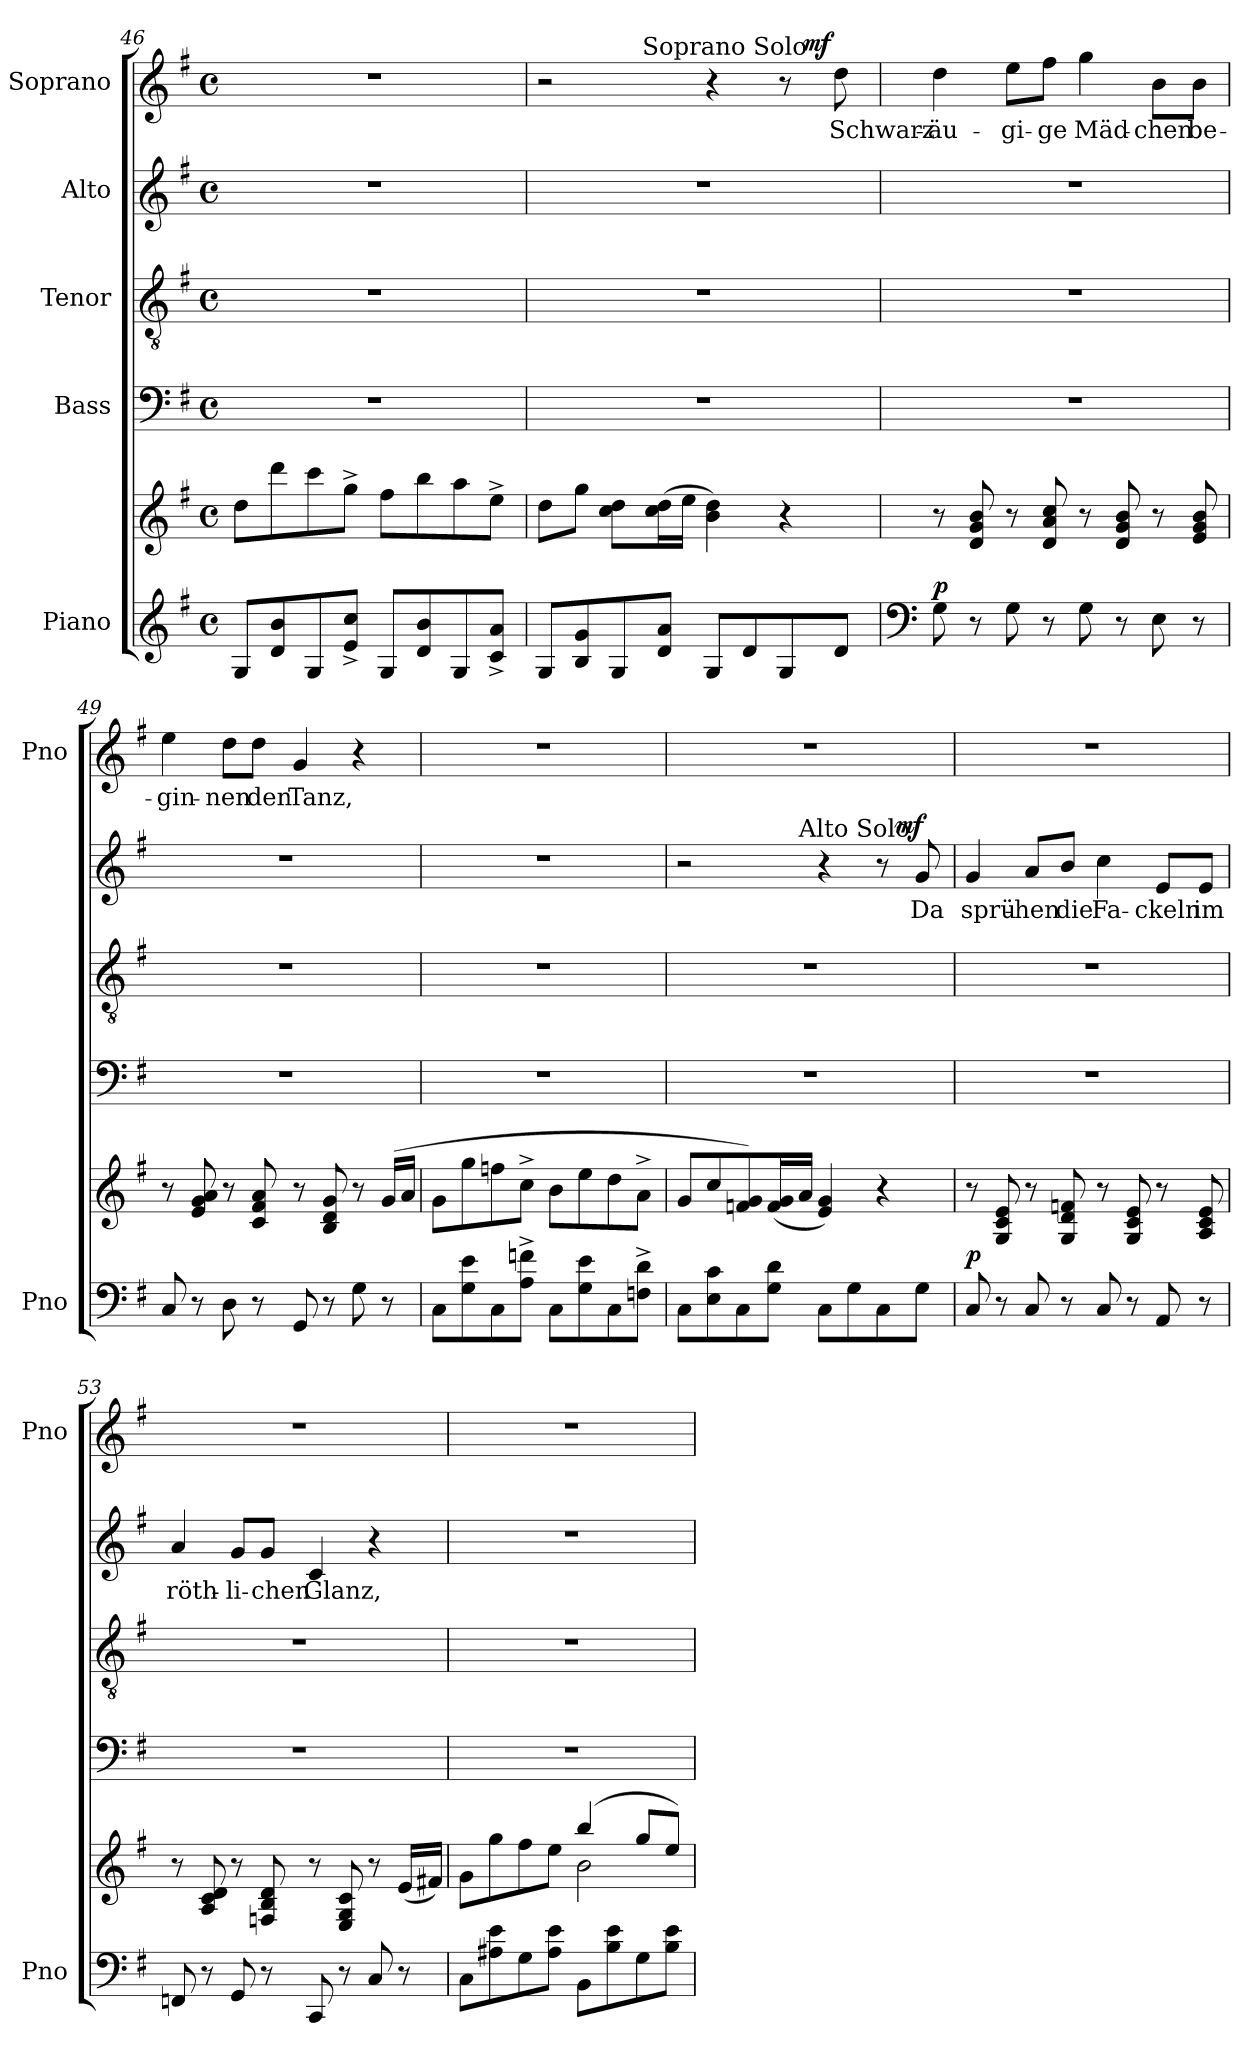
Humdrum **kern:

**kern	**kern	**dynam	**kern	**kern	**kern	**text	**dynam	**kern	**text	**dynam
*part5	*part5	*part5	*part4	*part3	*part2	*part2	*part2	*part1	*part1	*part1
*staff6	*staff5	*staff5/6	*staff4	*staff3	*staff2	*staff2	*staff2	*staff1	*staff1	*staff1
*I"Piano	*	*	*I"Bass	*I"Tenor	*I"Alto	*	*	*I"Soprano	*	*
*I'Pno	*	*	*	*	*	*	*	*I'Pno	*	*
*clefG2	*clefG2	*	*clefF4	*clefGv2	*clefG2	*	*	*clefG2	*	*
*k[f#]	*k[f#]	*	*k[f#]	*k[f#]	*k[f#]	*	*	*k[f#]	*	*
*e:	*e:	*	*e:	*e:	*e:	*	*	*e:	*	*
*M4/4	*M4/4	*	*M4/4	*M4/4	*M4/4	*	*	*M4/4	*	*
*met(c)	*met(c)	*	*met(c)	*met(c)	*met(c)	*	*	*met(c)	*	*
=46	=46	=46	=46	=46	=46	=46	=46	=46	=46	=46
8G/L	8dd\L	.	1r	1r	1r	.	.	1r	.	.
8d/ 8b/	8ddd\	.	.	.	.	.	.	.	.	.
8G/	8ccc\	.	.	.	.	.	.	.	.	.
8e/^> 8cc/^>J	8gg^>\J	.	.	.	.	.	.	.	.	.
8G/L	8ff#\L	.	.	.	.	.	.	.	.	.
8d/ 8b/	8bb\	.	.	.	.	.	.	.	.	.
8G/	8aa\	.	.	.	.	.	.	.	.	.
8c/^> 8a/^>J	8ee^>\J	.	.	.	.	.	.	.	.	.
!!LO:PB:g=z
=47	=47	=47	=47	=47	=47	=47	=47	=47	=47	=47
*	*	*	*	*	*	*	*	*^	*	*
*	*	*	*	*	*	*	*	*	*^	*	*
8G/L	8dd\L	.	1r	1r	1r	.	.	2r	2ryy	4ryy	.	.
8B/ 8g/	8gg\J	.	.	.	.	.	.	.	.	.	.	.
8G/	8cc\ 8dd\L	.	.	.	.	.	.	.	.	16.ryy	.	.
!	!	!	!	!	!	!	!	!	!	!LO:TX:a:t=Soprano Solo	!	!
.	.	.	.	.	.	.	.	.	.	2ryy	.	.
8d/ 8a/J	(16cc\ 16dd\L	.	.	.	.	.	.	.	.	.	.	.
.	16ee\JJ	.	.	.	.	.	.	.	.	.	.	.
8G/L	4b\ 4dd\)	.	.	.	.	.	.	4r	4ryy	.	.	.
8d/	.	.	.	.	.	.	.	.	.	.	.	.
8G/	4r	.	.	.	.	.	.	8r	16ryy	.	.	.
!	!	!	!	!	!	!	!	!	!	!	!	!LO:DY:a
.	.	.	.	.	.	.	.	.	8.ryy	.	.	mf
.	.	.	.	.	.	.	.	.	.	8ryy	.	.
8d/J	.	.	.	.	.	.	.	8dd\	.	.	Schwarz-	.
.	.	.	.	.	.	.	.	.	.	32ryy	.	.
*	*	*	*	*	*	*	*	*v	*v	*v	*	*
=48	=48	=48	=48	=48	=48	=48	=48	=48	=48	=48
*clefF4	*	*	*	*	*	*	*	*	*	*
*	*	*	*	*	*	*	*	*^	*	*
*	*	*	*	*	*	*	*	*	*^	*	*
!	!	!LO:DY:a=2	!	!	!	!	!	!	!	!	!	!
*	*	*	*	*	*	*	*	*v	*v	*v	*	*
8G\	8r	p	1r	1r	1r	.	.	4dd\	-äu-	.
8r	8d/ 8g/ 8b/	.	.	.	.	.	.	.	.	.
8G\	8r	.	.	.	.	.	.	8ee\L	-gi-	.
8r	8d/ 8a/ 8cc/	.	.	.	.	.	.	8ff#\J	-ge	.
8G\	8r	.	.	.	.	.	.	4gg\	Mäd-	.
8r	8d/ 8g/ 8b/	.	.	.	.	.	.	.	.	.
8E\	8r	.	.	.	.	.	.	8b\L	-chen	.
8r	8e/ 8g/ 8b/	.	.	.	.	.	.	8b\J	be-	.
=49	=49	=49	=49	=49	=49	=49	=49	=49	=49	=49
8C/	8r	.	1r	1r	1r	.	.	4ee\	-gin-	.
8r	8e/ 8g/ 8a/	.	.	.	.	.	.	.	.	.
8D\	8r	.	.	.	.	.	.	8dd\L	-nen	.
8r	8c/ 8f#/ 8a/	.	.	.	.	.	.	8dd\J	den	.
8GG/	8r	.	.	.	.	.	.	4g/	Tanz,	.
8r	8B/ 8d/ 8g/	.	.	.	.	.	.	.	.	.
8G\	8r	.	.	.	.	.	.	4r	.	.
8r	(16g/LL	.	.	.	.	.	.	.	.	.
.	16a/JJ	.	.	.	.	.	.	.	.	.
=50	=50	=50	=50	=50	=50	=50	=50	=50	=50	=50
8C\L	8g\L	.	1r	1r	1r	.	.	1r	.	.
8G\ 8e\	8gg\	.	.	.	.	.	.	.	.	.
8C\	8ffn\	.	.	.	.	.	.	.	.	.
8A\^> 8fn\^>J	8cc^>\J	.	.	.	.	.	.	.	.	.
8C\L	8b\L	.	.	.	.	.	.	.	.	.
8G\ 8e\	8ee\	.	.	.	.	.	.	.	.	.
8C\	8dd\	.	.	.	.	.	.	.	.	.
8Fn\^> 8d\^>J	8a^>\J	.	.	.	.	.	.	.	.	.
!!LO:LB:g=z
=51	=51	=51	=51	=51	=51	=51	=51	=51	=51	=51
*	*	*	*	*	*^	*	*	*	*	*
*	*	*	*	*	*	*^	*	*	*	*	*
8C\L	8g/L	.	1r	1r	2r	2ryy	4..ryy	.	.	1r	.	.
8E\ 8c\	8cc/	.	.	.	.	.	.	.	.	.	.	.
8C\	8fn/ 8g/)	.	.	.	.	.	.	.	.	.	.	.
8G\ 8d\J	(16f/ 16g/L	.	.	.	.	.	.	.	.	.	.	.
!	!	!	!	!	!	!	!LO:TX:a:t=Alto Solo	!	!	!	!	!
.	16a/JJ	.	.	.	.	.	2ryy	.	.	.	.	.
8C\L	4e/ 4g/)	.	.	.	4r	4ryy	.	.	.	.	.	.
8G\	.	.	.	.	.	.	.	.	.	.	.	.
8C\	4r	.	.	.	8r	16ryy	.	.	.	.	.	.
!	!	!	!	!	!	!	!	!	!LO:DY:a	!	!	!
.	.	.	.	.	.	8.ryy	.	.	mf	.	.	.
8G\J	.	.	.	.	8g/	.	.	Da	.	.	.	.
.	.	.	.	.	.	.	16ryy	.	.	.	.	.
=52	=52	=52	=52	=52	=52	=52	=52	=52	=52	=52	=52	=52
!	!	!LO:DY:a=2	!	!	!	!	!	!	!	!	!	!
*	*	*	*	*	*v	*v	*v	*	*	*	*	*
8C/	8r	p	1r	1r	4g/	sprü-	.	1r	.	.
8r	8G/ 8c/ 8e/	.	.	.	.	.	.	.	.	.
8C/	8r	.	.	.	8a/L	-hen	.	.	.	.
8r	8G/ 8d/ 8fn/	.	.	.	8b/J	die	.	.	.	.
8C/	8r	.	.	.	4cc\	Fa-	.	.	.	.
8r	8G/ 8c/ 8e/	.	.	.	.	.	.	.	.	.
8AA/	8r	.	.	.	8e/L	-ckeln	.	.	.	.
8r	8A/ 8c/ 8e/	.	.	.	8e/J	im	.	.	.	.
=53	=53	=53	=53	=53	=53	=53	=53	=53	=53	=53
8FFn/	8r	.	1r	1r	4a/	röth-	.	1r	.	.
8r	8A/ 8c/ 8d/	.	.	.	.	.	.	.	.	.
8GG/	8r	.	.	.	8g/L	-li-	.	.	.	.
8r	8Fn/ 8B/ 8d/	.	.	.	8g/J	-chen	.	.	.	.
8CC/	8r	.	.	.	4c/	Glanz,	.	.	.	.
8r	8E/ 8G/ 8c/	.	.	.	.	.	.	.	.	.
8C/	8r	.	.	.	4r	.	.	.	.	.
8r	(16e/LL	.	.	.	.	.	.	.	.	.
.	16f#X/JJ)	.	.	.	.	.	.	.	.	.
=54	=54	=54	=54	=54	=54	=54	=54	=54	=54	=54
*	*^	*	*	*	*	*	*	*	*	*
8C\L	8g\L	2ryy	.	1r	1r	1r	.	.	1r	.	.
8A#X\ 8e\	8gg\	.	.	.	.	.	.	.	.	.	.
8G\	8ff#\	.	.	.	.	.	.	.	.	.	.
8A#\ 8e\J	8ee\J	.	.	.	.	.	.	.	.	.	.
8BB\L	(4bb/	2b\	.	.	.	.	.	.	.	.	.
8B\ 8e\	.	.	.	.	.	.	.	.	.	.	.
8G\	8gg/L	.	.	.	.	.	.	.	.	.	.
8B\ 8e\J	8ee/J)	.	.	.	.	.	.	.	.	.	.
*	*v	*v	*	*	*	*	*	*	*	*	*
=	=	=	=	=	=	=	=	=	=	=
*-	*-	*-	*-	*-	*-	*-	*-	*-	*-	*-
